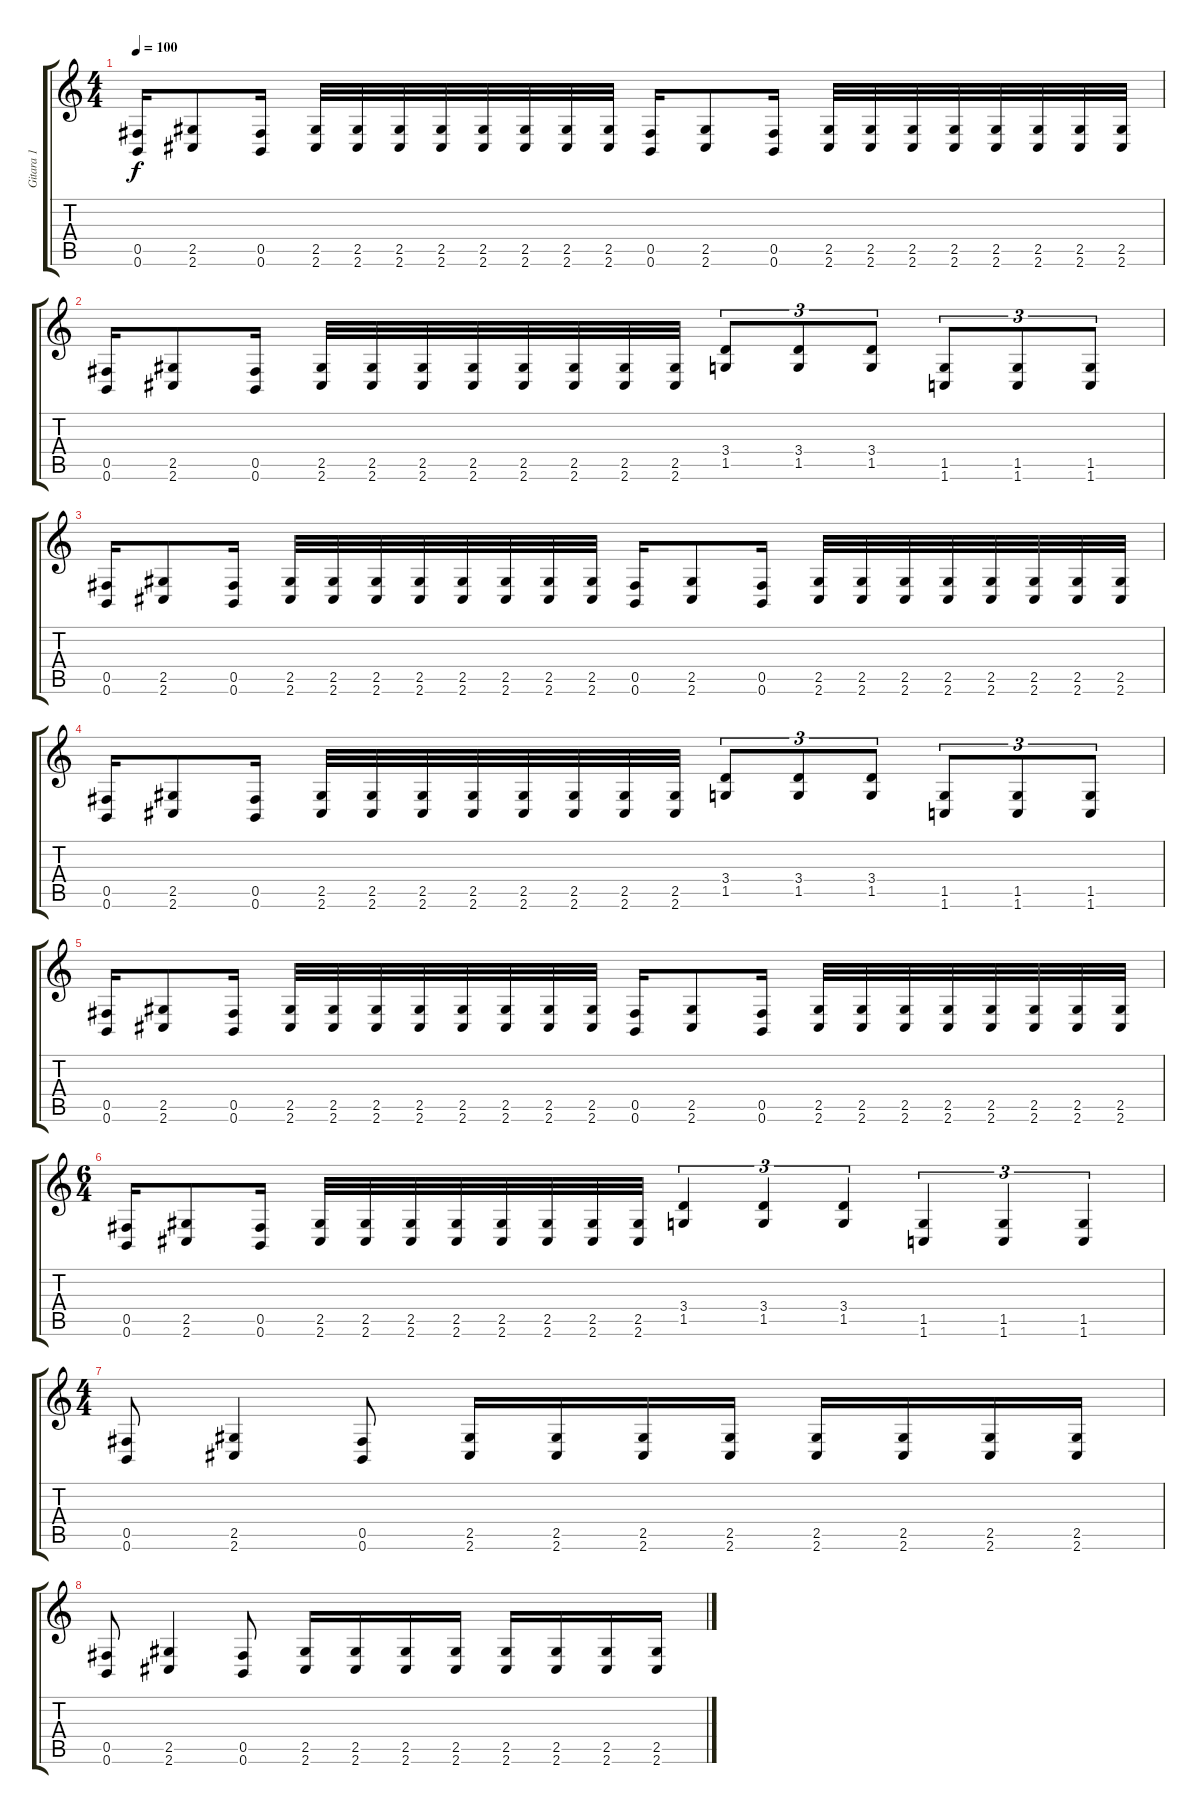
\track ("Gitara 1" "Gitara 1") {instrument overdrivenguitar}
\staff {score tabs}
\tuning (Db4 Ab3 E3 B2 Gb2 B1) {hide}
\ts (4 4)
\tempo 100
\clef g2
\ks c
(0.5 0.6).16{dy f} (2.5 2.6).8 (0.5 0.6).16 (2.5 2.6).32 (2.5 2.6).32 (2.5 2.6).32 (2.5 2.6).32 (2.5 2.6).32 (2.5 2.6).32 (2.5 2.6).32 (2.5 2.6).32 (0.5 0.6).16 (2.5 2.6).8 (0.5 0.6).16 (2.5 2.6).32 (2.5 2.6).32 (2.5 2.6).32 (2.5 2.6).32 (2.5 2.6).32 (2.5 2.6).32 (2.5 2.6).32 (2.5 2.6).32 |
(0.5 0.6).16 (2.5 2.6).8 (0.5 0.6).16 (2.5 2.6).32 (2.5 2.6).32 (2.5 2.6).32 (2.5 2.6).32 (2.5 2.6).32 (2.5 2.6).32 (2.5 2.6).32 (2.5 2.6).32 (3.4 1.5).8{tu (3 2)} (3.4 1.5).8{tu (3 2)} (3.4 1.5).8{tu (3 2)} (1.5 1.6).8{tu (3 2)} (1.5 1.6).8{tu (3 2)} (1.5 1.6).8{tu (3 2)} |
(0.5 0.6).16 (2.5 2.6).8 (0.5 0.6).16 (2.5 2.6).32 (2.5 2.6).32 (2.5 2.6).32 (2.5 2.6).32 (2.5 2.6).32 (2.5 2.6).32 (2.5 2.6).32 (2.5 2.6).32 (0.5 0.6).16 (2.5 2.6).8 (0.5 0.6).16 (2.5 2.6).32 (2.5 2.6).32 (2.5 2.6).32 (2.5 2.6).32 (2.5 2.6).32 (2.5 2.6).32 (2.5 2.6).32 (2.5 2.6).32 |
(0.5 0.6).16 (2.5 2.6).8 (0.5 0.6).16 (2.5 2.6).32 (2.5 2.6).32 (2.5 2.6).32 (2.5 2.6).32 (2.5 2.6).32 (2.5 2.6).32 (2.5 2.6).32 (2.5 2.6).32 (3.4 1.5).8{tu (3 2)} (3.4 1.5).8{tu (3 2)} (3.4 1.5).8{tu (3 2)} (1.5 1.6).8{tu (3 2)} (1.5 1.6).8{tu (3 2)} (1.5 1.6).8{tu (3 2)} |
(0.5 0.6).16 (2.5 2.6).8 (0.5 0.6).16 (2.5 2.6).32 (2.5 2.6).32 (2.5 2.6).32 (2.5 2.6).32 (2.5 2.6).32 (2.5 2.6).32 (2.5 2.6).32 (2.5 2.6).32 (0.5 0.6).16 (2.5 2.6).8 (0.5 0.6).16 (2.5 2.6).32 (2.5 2.6).32 (2.5 2.6).32 (2.5 2.6).32 (2.5 2.6).32 (2.5 2.6).32 (2.5 2.6).32 (2.5 2.6).32 |
\ts (6 4)
(0.5 0.6).16 (2.5 2.6).8 (0.5 0.6).16 (2.5 2.6).32 (2.5 2.6).32 (2.5 2.6).32 (2.5 2.6).32 (2.5 2.6).32 (2.5 2.6).32 (2.5 2.6).32 (2.5 2.6).32 (3.4 1.5).4{tu (3 2)} (3.4 1.5).4{tu (3 2)} (3.4 1.5).4{tu (3 2)} (1.5 1.6).4{tu (3 2)} (1.5 1.6).4{tu (3 2)} (1.5 1.6).4{tu (3 2)} |
\ts (4 4)
(0.5 0.6).8 (2.5 2.6).4 (0.5 0.6).8 (2.5 2.6).16 (2.5 2.6).16 (2.5 2.6).16 (2.5 2.6).16 (2.5 2.6).16 (2.5 2.6).16 (2.5 2.6).16 (2.5 2.6).16 |
(0.5 0.6).8 (2.5 2.6).4 (0.5 0.6).8 (2.5 2.6).16 (2.5 2.6).16 (2.5 2.6).16 (2.5 2.6).16 (2.5 2.6).16 (2.5 2.6).16 (2.5 2.6).16 (2.5 2.6).16
